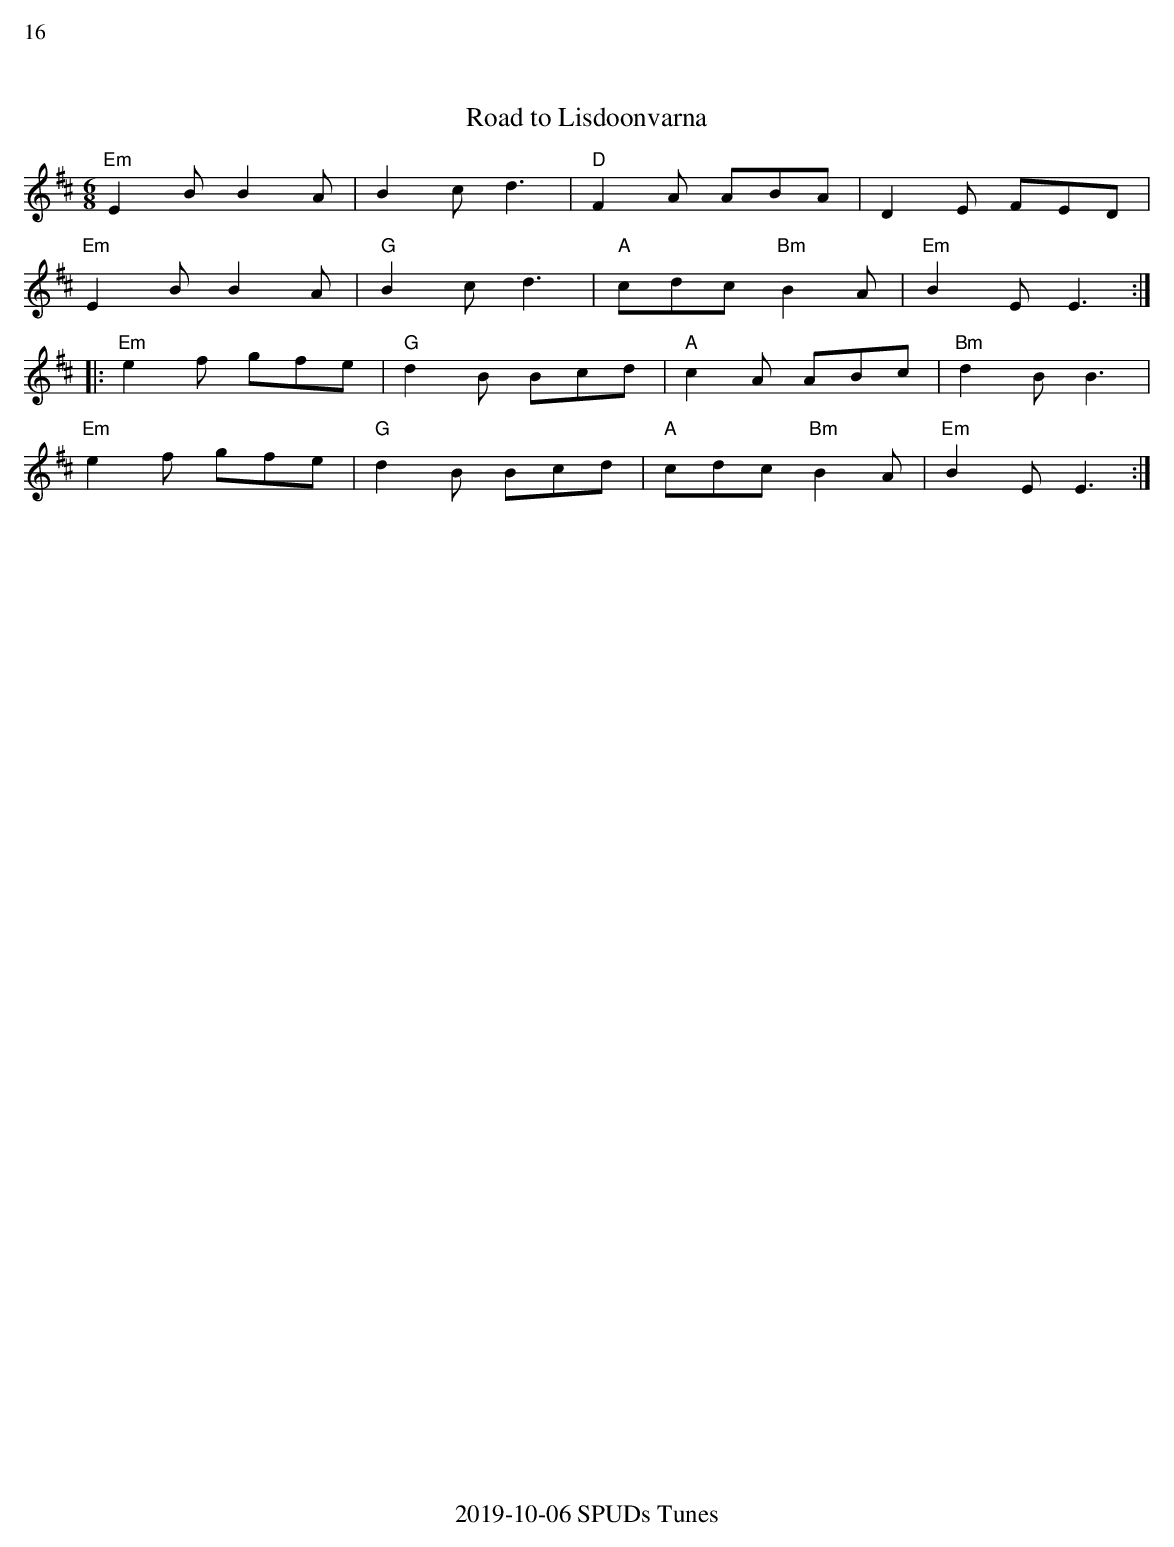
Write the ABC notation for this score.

X:1
%%text 16
T: Road to Lisdoonvarna
M: 6/8
K: EDor
"Em"E2B B2A| B2c d3| "D"F2A ABA| D2E FED|
"Em"E2B B2A| "G"B2c d3| "A"cdc "Bm"B2A| "Em"B2E E3 :|
|:"Em"e2f gfe| "G"d2B Bcd| "A"c2A ABc| "Bm"d2B B3|
"Em"e2f gfe| "G"d2B Bcd| "A"cdc "Bm"B2A| "Em"B2E E3 :|
